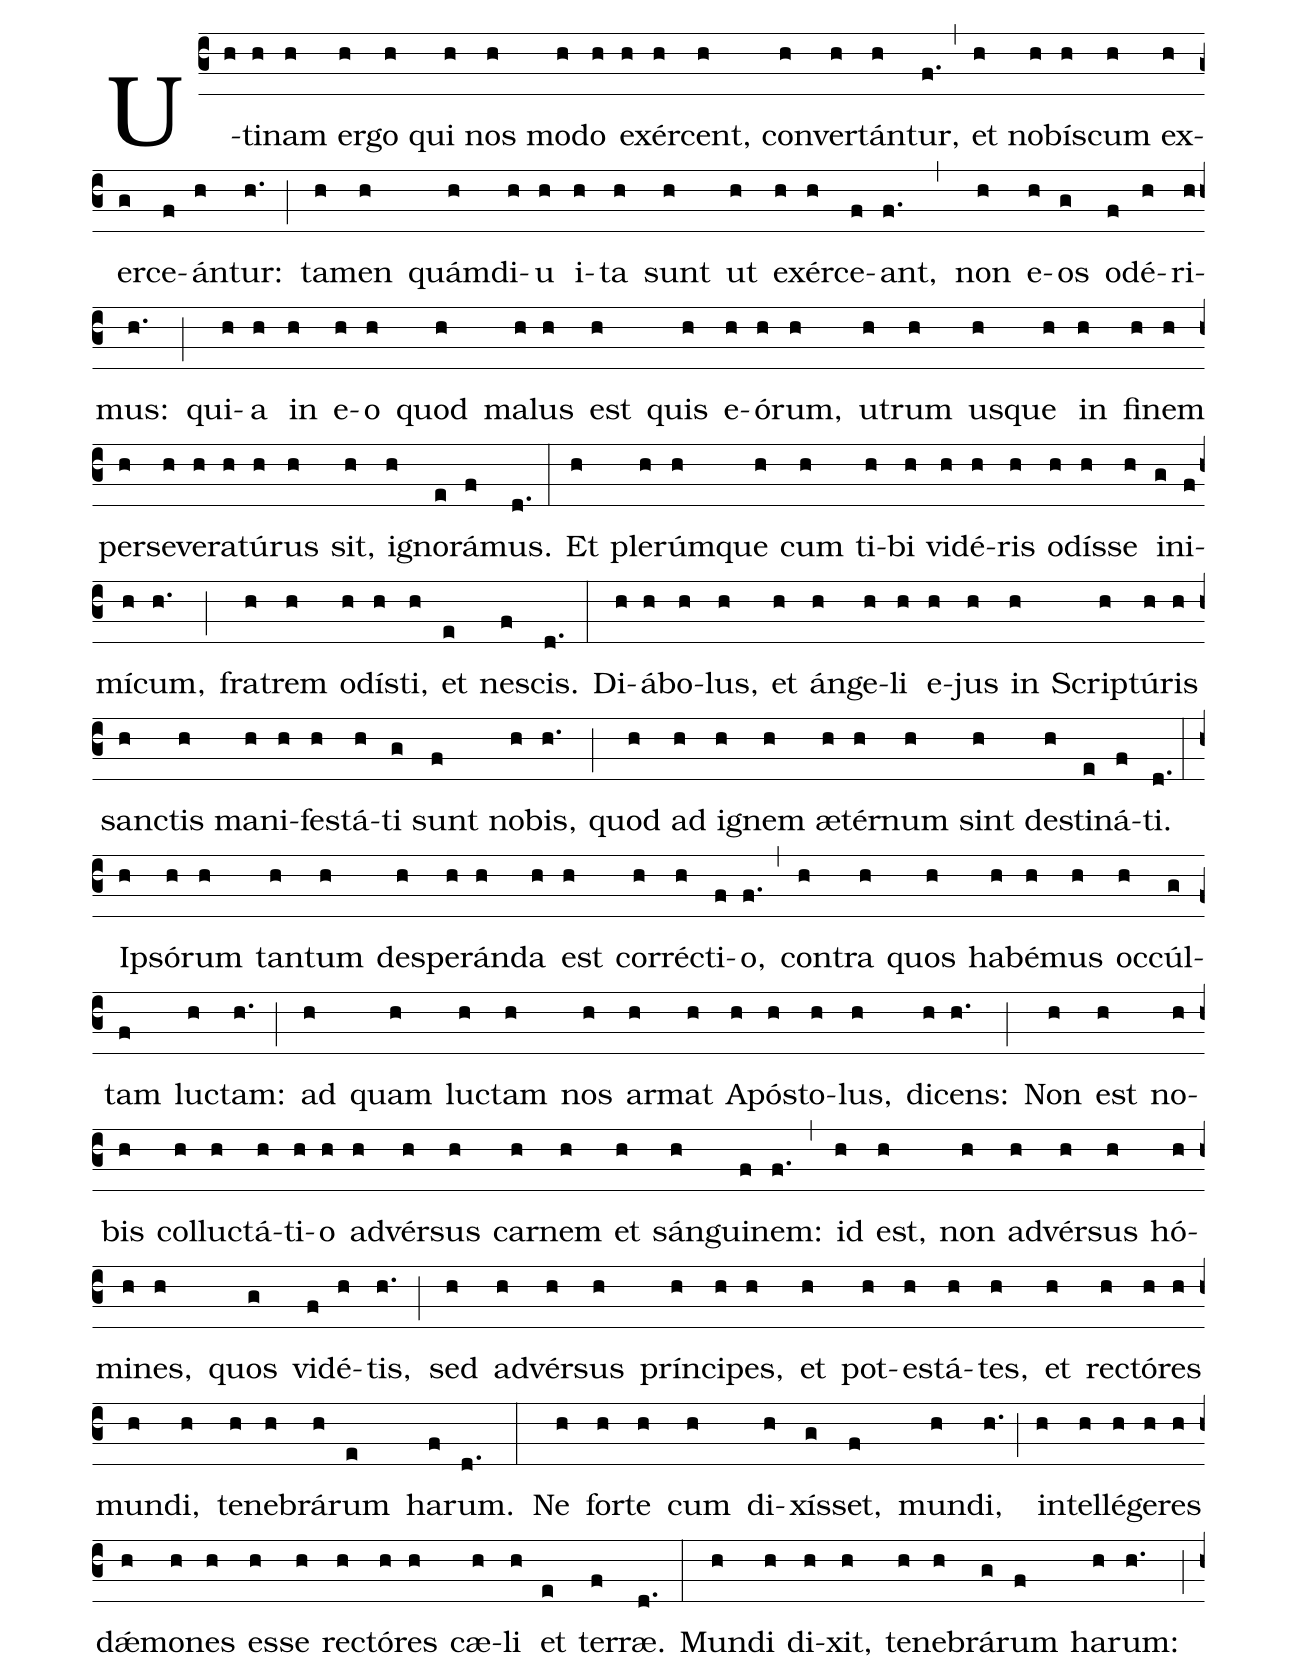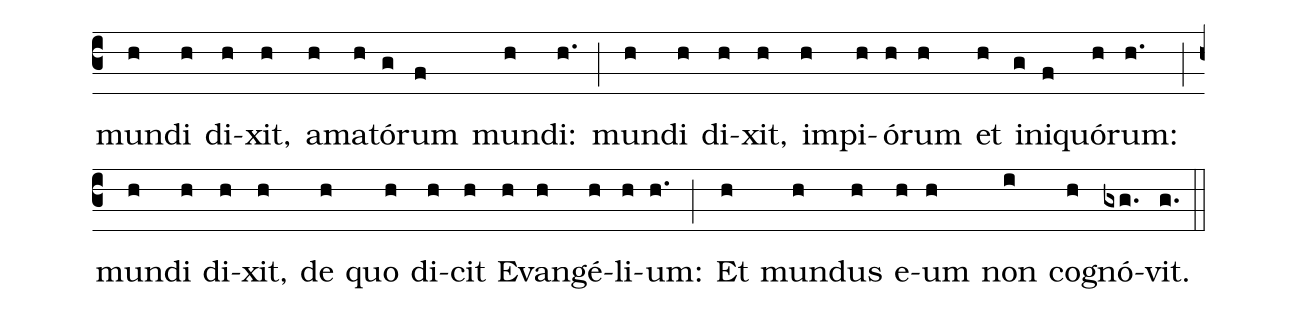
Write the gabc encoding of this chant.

%%
(c3) U(h)ti(h)nam(h) er(h)go(h) qui(h) nos(h) mo(h)do(h) ex(h)ér(h)cent,(h) con(h)ver(h)tán(h)tur,(f.) (,)
et(h) no(h)bís(h)cum(h) ex(h)er(g)ce(f)án(h)tur:(h.) (;)
ta(h)men(h) quám(h)di(h)u(h) i(h)ta(h) sunt(h) ut(h) ex(h)ér(h)ce(f)ant,(f.) (,)
non(h) e(h)os(g) o(f)dé(h)ri(h)mus:(h.) (;)
qui(h)a(h) in(h) e(h)o(h) quod(h) ma(h)lus(h) est(h) quis(h) e(h)ó(h)rum,(h) u(h)trum(h) us(h)que(h) in(h) fi(h)nem(h) per(h)se(h)ve(h)ra(h)tú(h)rus(h) sit,(h) i(h)gno(e)rá(f)mus.(d.) (:)
Et(h) ple(h)rúm(h)que(h) cum(h) ti(h)bi(h) vi(h)dé(h)ris(h) o(h)dís(h)se(h) in(g)i(f)mí(h)cum,(h.) (;)
fra(h)trem(h) o(h)dís(h)ti,(h) et(e) ne(f)scis.(d.) (:)
Di(h)á(h)bo(h)lus,(h) et(h) án(h)ge(h)li(h) e(h)jus(h) in(h) Scrip(h)tú(h)ris(h) sanc(h)tis(h) ma(h)ni(h)fes(h)tá(h)ti(g) sunt(f) no(h)bis,(h.) (;)
quod(h) ad(h) i(h)gnem(h) æ(h)tér(h)num(h) sint(h) de(h)sti(e)ná(f)ti.(d.) (:)
Ip(h)só(h)rum(h) tan(h)tum(h) de(h)spe(h)rán(h)da(h) est(h) cor(h)réc(h)ti(f)o,(f.) (,)
con(h)tra(h) quos(h) ha(h)bé(h)mus(h) oc(h)cúl(g)tam(f) luc(h)tam:(h.) (;)
ad(h) quam(h) luc(h)tam(h) nos(h) ar(h)mat(h) A(h)pós(h)to(h)lus,(h) di(h)cens:(h.) (;)
Non(h) est(h) no(h)bis(h) col(h)luc(h)tá(h)ti(h)o(h) ad(h)vér(h)sus(h) car(h)nem(h) et(h) sán(h)gui(f)nem:(f.) (,)
id(h) est,(h) non(h) ad(h)vér(h)sus(h) hó(h)mi(h)nes,(h) quos(g) vi(f)dé(h)tis,(h.) (;)
sed(h) ad(h)vér(h)sus(h) prín(h)ci(h)pes,(h) et(h) pot(h)es(h)tá(h)tes,(h) et(h) rec(h)tó(h)res(h) mun(h)di,(h) te(h)ne(h)brá(h)rum(e) ha(f)rum.(d.) (:)
Ne(h) for(h)te(h) cum(h) di(h)xís(g)set,(f) mun(h)di,(h.) (;)
in(h)tel(h)lé(h)ge(h)res(h) dǽ(h)mo(h)nes(h) es(h)se(h) rec(h)tó(h)res(h) cæ(h)li(h) et(e) ter(f)ræ.(d.) (:)
Mun(h)di(h) di(h)xit,(h) te(h)ne(h)brá(g)rum(f) ha(h)rum:(h.) (;)
mun(h)di(h) di(h)xit,(h) a(h)ma(h)tó(g)rum(f) mun(h)di:(h.) (;)
mun(h)di(h) di(h)xit,(h) im(h)pi(h)ó(h)rum(h) et(h) in(g)i(f)quó(h)rum:(h.) (;)
mun(h)di(h) di(h)xit,(h) de(h) quo(h) di(h)cit(h) E(h)van(h)gé(h)li(h)um:(h.) (;)
Et(h) mun(h)dus(h) e(h)um(h) non(i) co(h)gnó(gxg.)vit.(g.) (::)
